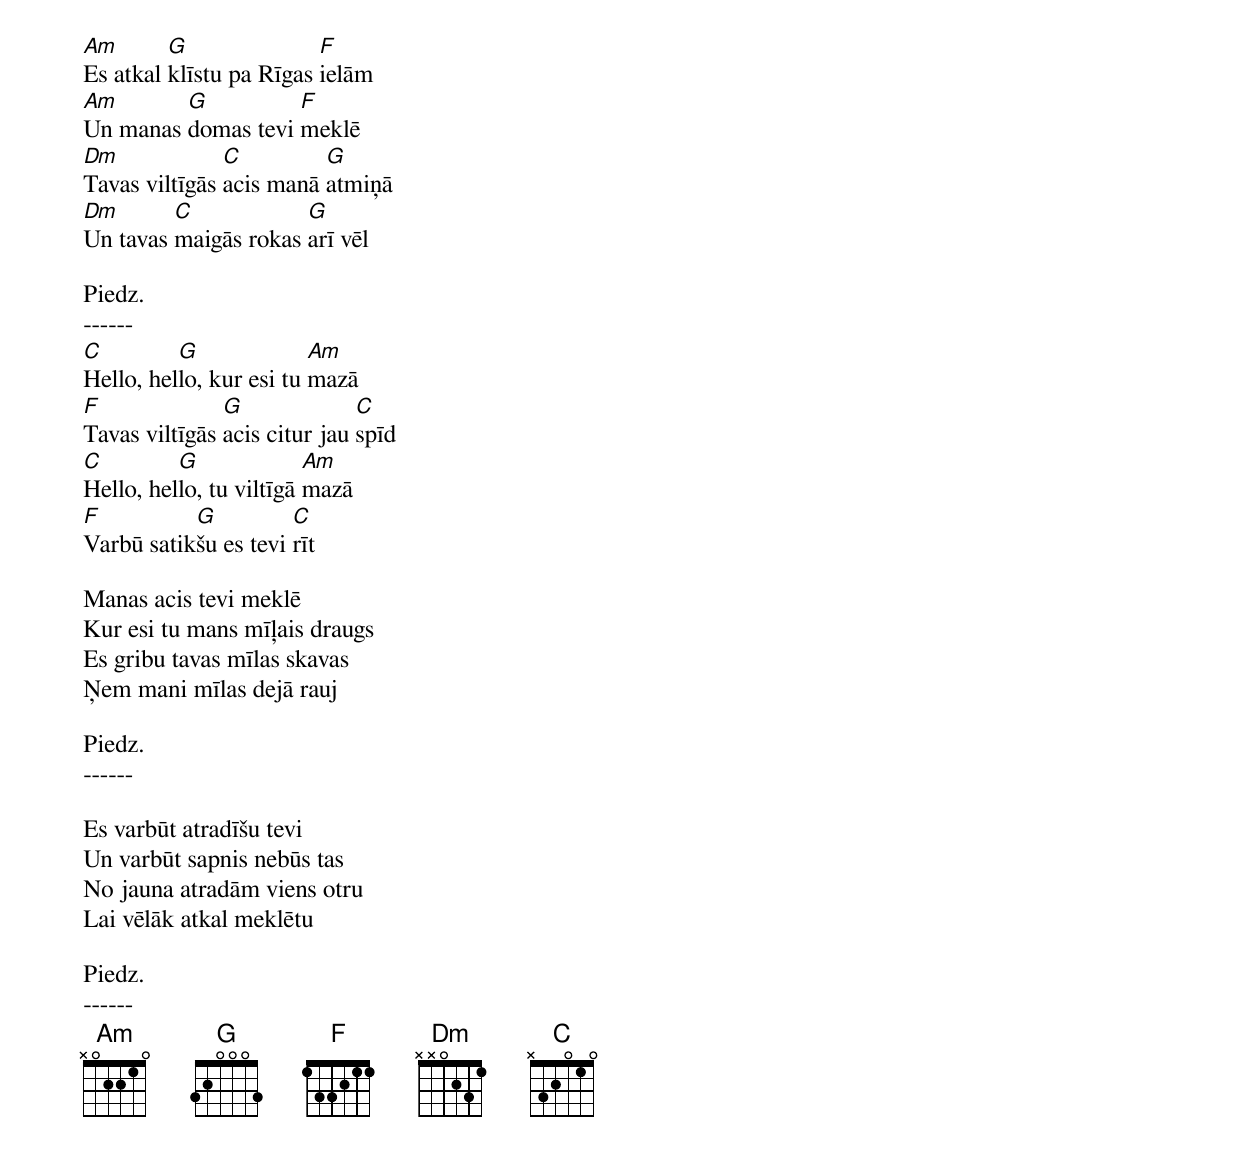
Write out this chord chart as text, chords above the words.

Am       G               F
Es atkal klīstu pa Rīgas ielām
Am       G          F
Un manas domas tevi meklē
Dm             C         G
Tavas viltīgās acis manā atmiņā
Dm       C            G
Un tavas maigās rokas arī vēl

Piedz.
------
C         G              Am
Hello, hello, kur esi tu mazā
F              G              C
Tavas viltīgās acis citur jau spīd
C         G              Am
Hello, hello, tu viltīgā mazā
F          G          C
Varbū satikšu es tevi rīt

Manas acis tevi meklē
Kur esi tu mans mīļais draugs
Es gribu tavas mīlas skavas
Ņem mani mīlas dejā rauj

Piedz.
------

Es varbūt atradīšu tevi
Un varbūt sapnis nebūs tas
No jauna atradām viens otru
Lai vēlāk atkal meklētu

Piedz.
------
